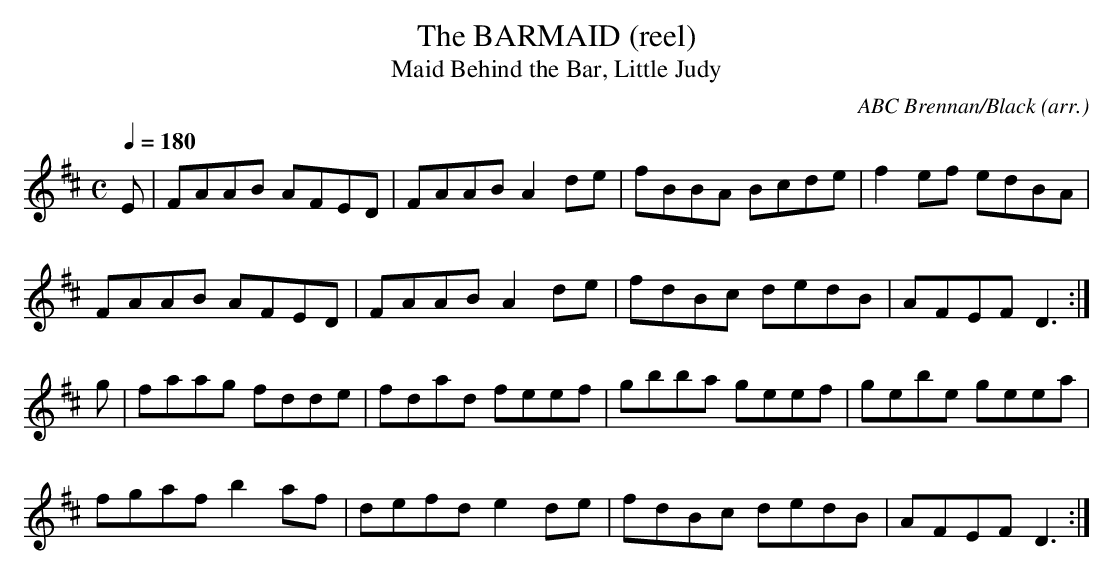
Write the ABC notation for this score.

X:1
T:BARMAID (reel), The
T:Maid Behind the Bar, Little Judy
C:ABC Brennan/Black (arr.)
Q:1/4=180
M:C
L:1/8
K:D
E|FAAB AFED|FAAB A2de|fBBA Bcde|f2ef edBA|
FAAB AFED|FAAB A2de|fdBc dedB|AFEF D3:|
g|faag fdde|fdad feef|gbba geef|gebe geea|
fgaf b2af|defd e2de|fdBc dedB|AFEF D3:|
